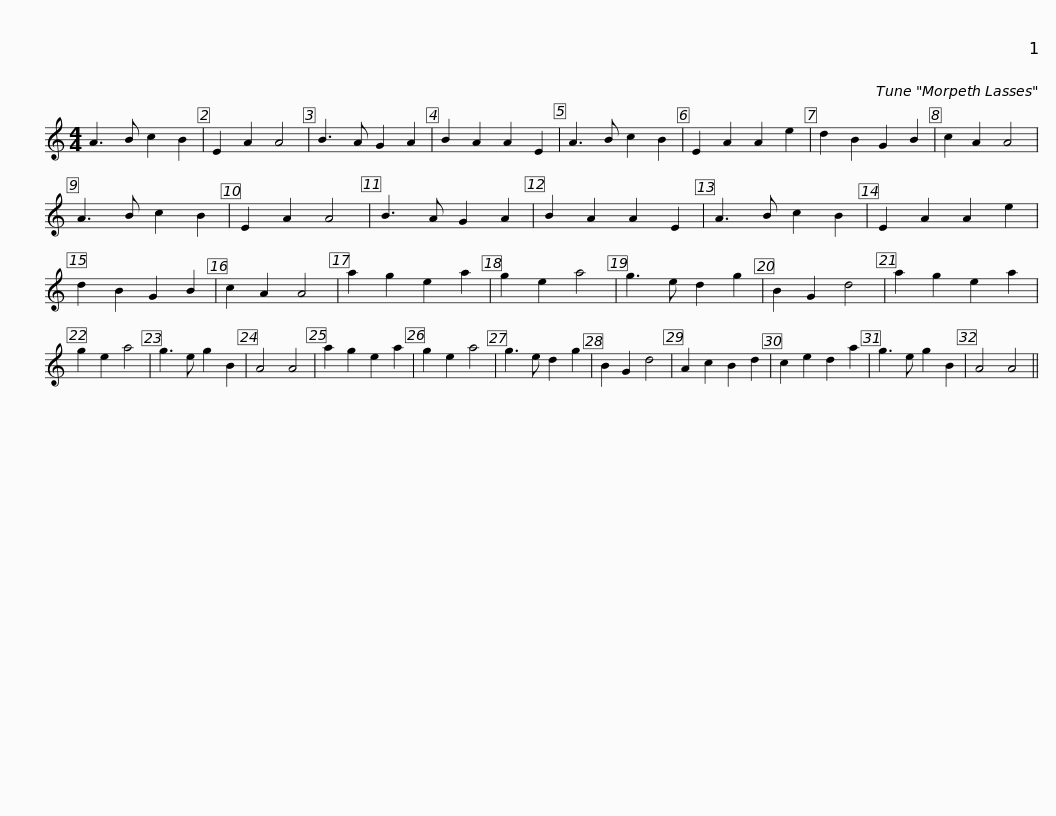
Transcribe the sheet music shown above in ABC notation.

X:1
L:1/8
M:4/4
I:linebreak $
K:C
V:1 treble
V:1
 A3 B c2 B2 | E2 A2 A4 | B3 A G2 A2 | B2 A2 A2 E2 | A3 B c2 B2 | %5
 E2 A2 A2 e2 | d2 B2 G2 B2 | c2 A2 A4 | A3 B c2 B2 | E2 A2 A4 |$ %10
 B3 A G2 A2 | B2 A2 A2 E2 | A3 B c2 B2 | E2 A2 A2 e2 | d2 B2 G2 B2 | %15
 c2 A2 A4 | a2 g2 e2 a2 | g2 e2 a4 | g3 e d2 g2 | B2 G2 d4 |$ %20
 a2 g2 e2 a2 | g2 e2 a4 | g3 e g2 B2 | A4 A4 | a2 g2 e2 a2 | %25
 g2 e2 a4 | g3 e d2 g2 | B2 G2 d4 | A2 c2 B2 d2 | c2 e2 d2 a2 | %30
 g3 e g2 B2 |$ A4 A4 || %32
